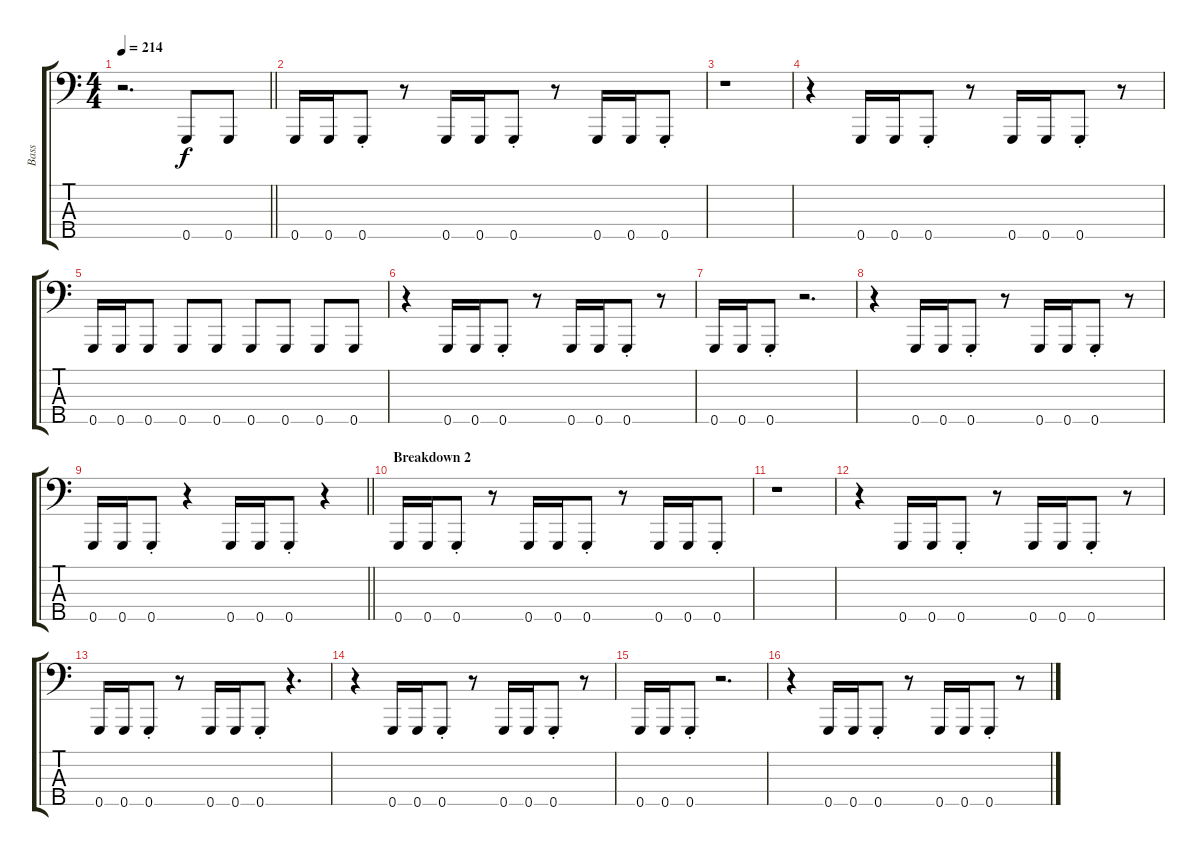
\track ("Bass" "Bass") {instrument electricbasspick}
\staff {score tabs}
\tuning (F2 C2 G1 D1 G0) {hide}
\ts (4 4)
\tempo 214
\clef f4
\barLineRight lightlight
\ks c
r.2{d dy f} 0.5.8 0.5.8 |
\section ("" "")
0.5.16 0.5.16{beam merge} 0.5{st}.8 r.8 0.5.16 0.5.16{beam merge} 0.5{st}.8 r.8 0.5.16 0.5.16{beam merge} 0.5{st}.8 |
r.1 |
r.4 0.5.16 0.5.16{beam merge} 0.5{st}.8 r.8 0.5.16 0.5.16{beam merge} 0.5{st}.8 r.8 |
0.5.16 0.5.16 0.5.8 0.5.8 0.5.8 0.5.8 0.5.8 0.5.8 0.5.8 |
r.4 0.5.16 0.5.16{beam merge} 0.5{st}.8 r.8 0.5.16 0.5.16{beam merge} 0.5{st}.8 r.8 |
0.5.16 0.5.16{beam merge} 0.5{st}.8 r.2{d} |
r.4 0.5.16 0.5.16{beam merge} 0.5{st}.8 r.8 0.5.16 0.5.16{beam merge} 0.5{st}.8 r.8 |
\barLineRight lightlight
0.5.16 0.5.16{beam merge} 0.5{st}.8 r.4 0.5.16 0.5.16{beam merge} 0.5{st}.8 r.4 |
\section ("" "Breakdown 2")
0.5.16 0.5.16{beam merge} 0.5{st}.8 r.8 0.5.16 0.5.16{beam merge} 0.5{st}.8 r.8 0.5.16 0.5.16{beam merge} 0.5{st}.8 |
r.1 |
r.4 0.5.16 0.5.16{beam merge} 0.5{st}.8 r.8 0.5.16 0.5.16{beam merge} 0.5{st}.8 r.8 |
0.5.16 0.5.16{beam merge} 0.5{st}.8 r.8 0.5.16 0.5.16{beam merge} 0.5{st}.8 r.4{d} |
r.4 0.5.16 0.5.16{beam merge} 0.5{st}.8 r.8 0.5.16 0.5.16{beam merge} 0.5{st}.8 r.8 |
0.5.16 0.5.16{beam merge} 0.5{st}.8 r.2{d} |
r.4 0.5.16 0.5.16{beam merge} 0.5{st}.8 r.8 0.5.16 0.5.16{beam merge} 0.5{st}.8 r.8
